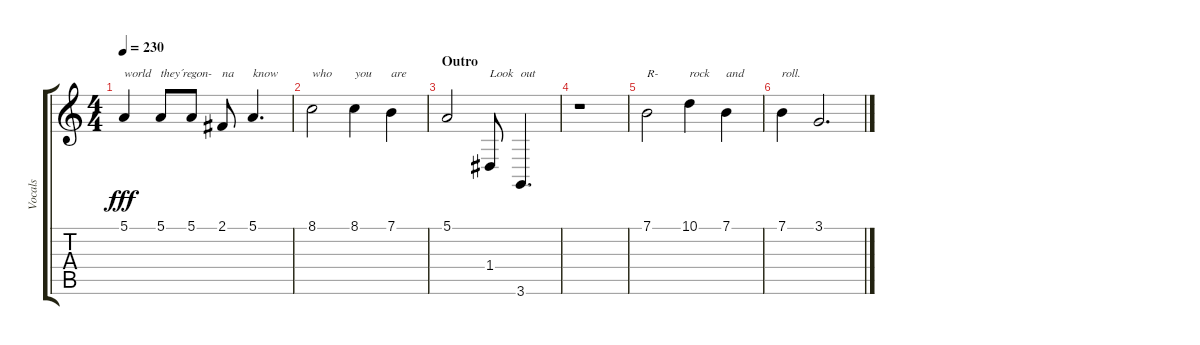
\track ("Vocals" "Vocals") {instrument lead6voice}
\staff {score tabs}
\tuning (E4 B3 G3 D3 A2 E2) {hide}
\ts (4 4)
\tempo 230
\clef g2
\ks c
5.1.4{txt "world" dy fff} 5.1.8{txt "they´re"} 5.1.8{txt "gon-"} 2.1.8{txt "na"} 5.1.4{d txt "know"} |
8.1.2{txt "who"} 8.1.4{txt "you"} 7.1.4{txt "are"} |
\section ("" "Outro")
5.1.2 1.4.8{txt "Look"} 3.6.4{d txt "out"} |
r.1 |
7.1.2{txt "R-"} 10.1.4{txt "rock"} 7.1.4{txt "and"} |
7.1.4{txt "roll."} 3.1.2{d}
